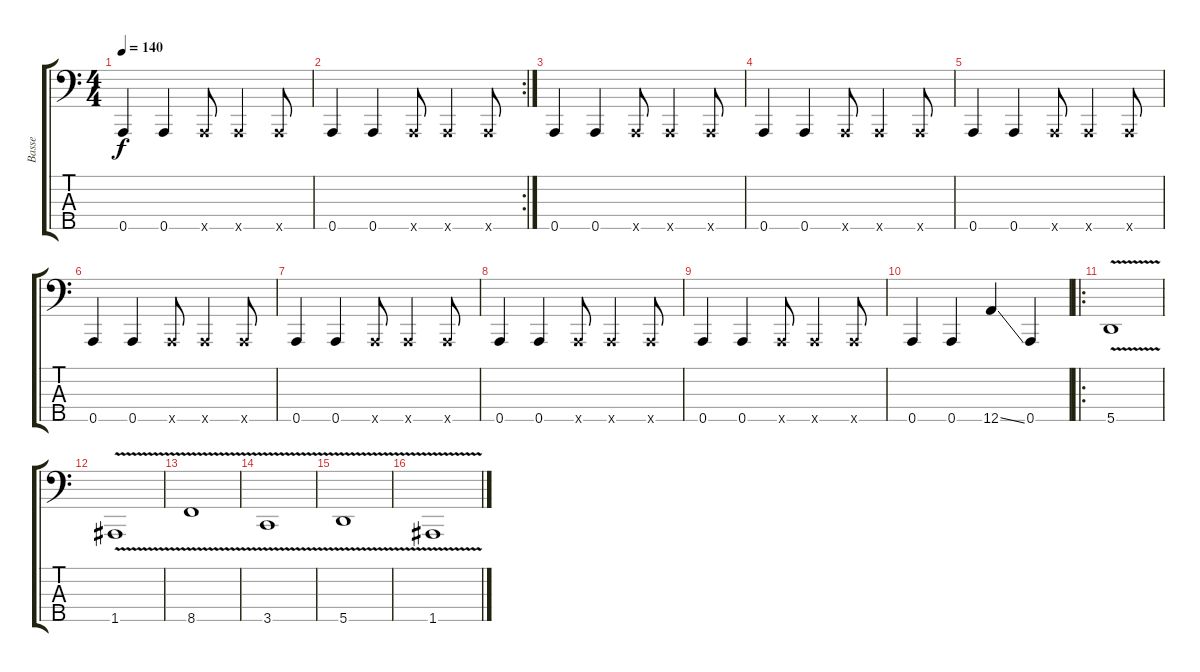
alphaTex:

\track ("Basse" "Basse") {instrument slapbass1}
\staff {score tabs}
\tuning (F2 C2 G1 D1 A0) {hide}
\ts (4 4)
\tempo 140
\clef f4
\ks c
0.5.4{dy f} 0.5.4 0.5{x}.8 0.5{x}.4 0.5{x}.8 |
\rc 2
0.5.4 0.5.4 0.5{x}.8 0.5{x}.4 0.5{x}.8 |
0.5.4 0.5.4 0.5{x}.8 0.5{x}.4 0.5{x}.8 |
0.5.4 0.5.4 0.5{x}.8 0.5{x}.4 0.5{x}.8 |
0.5.4 0.5.4 0.5{x}.8 0.5{x}.4 0.5{x}.8 |
0.5.4 0.5.4 0.5{x}.8 0.5{x}.4 0.5{x}.8 |
0.5.4 0.5.4 0.5{x}.8 0.5{x}.4 0.5{x}.8 |
0.5.4 0.5.4 0.5{x}.8 0.5{x}.4 0.5{x}.8 |
0.5.4 0.5.4 0.5{x}.8 0.5{x}.4 0.5{x}.8 |
0.5.4 0.5.4 12.5{ss}.4 0.5.4 |
\ro
5.5{v}.1 |
1.5{v}.1 |
8.5{v}.1 |
3.5{v}.1 |
5.5{v}.1 |
1.5{v}.1
